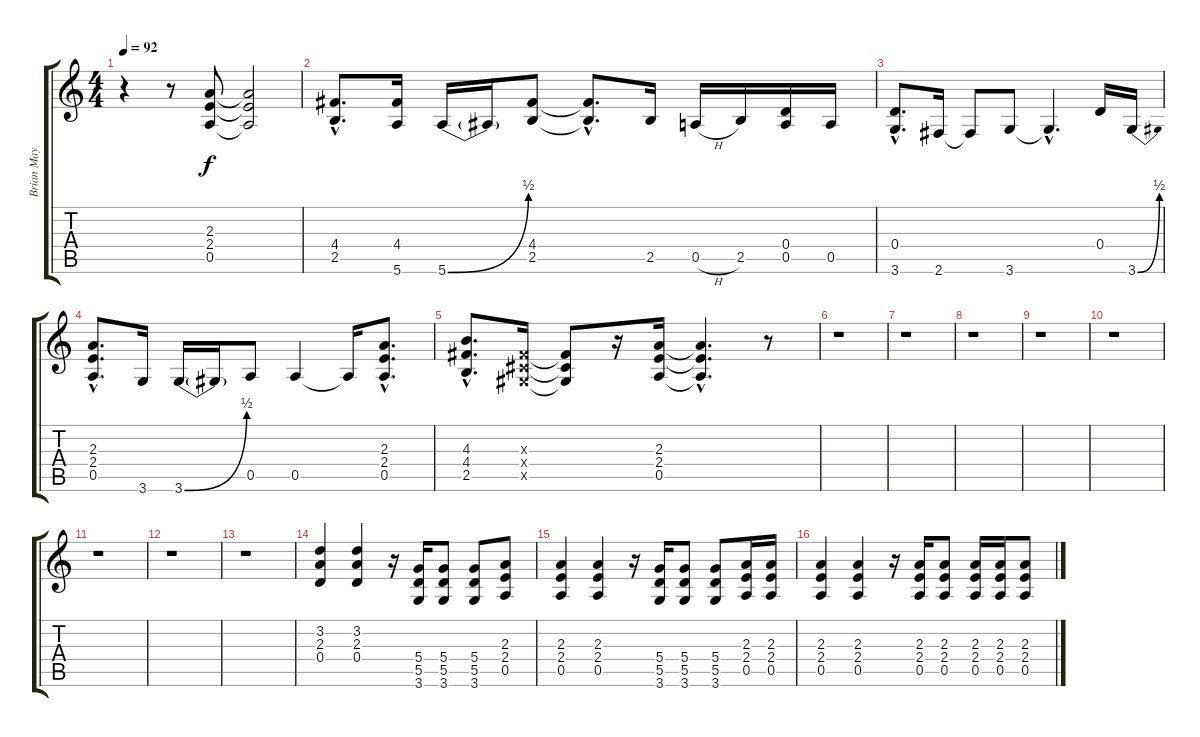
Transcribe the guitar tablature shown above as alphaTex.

\track ("Brian May Gtr 3" "Brian May ") {instrument distortionguitar}
\staff {score tabs}
\tuning (E4 B3 G3 D3 A2 E2) {hide}
\ts (4 4)
\tempo 92
\clef g2
\ks c
r.4{dy f instrument distortionguitar} r.8 (2.3 2.4 0.5).8 (2.3{t} 2.4{t} 0.5{t}).2 |
(4.4{hac} 2.5{hac}).8{d} (4.4 5.6).16 5.6{be (bend 0 0 60 2)}.16 5.6{t}.16 (4.4 2.5).8 (4.4{hac t} 2.5{hac t}).8{d} 2.5.16 0.5{h}.16 2.5.16 (0.4 0.5).16 0.5.16 |
(0.4{hac} 3.6{hac}).8{d} 2.6.16 2.6{t}.8 3.6.8 3.6{hac t}.4{d} 0.4.16 3.6{be (bend 0 0 60 2)}.16 |
(2.3{hac} 2.4{hac} 0.5{hac}).8{d} 3.6.16 3.6{be (bend 0 0 60 2)}.16 3.6{t}.16 0.5.8 0.5.4 0.5{t}.16 (2.3{hac} 2.4{hac} 0.5{hac}).8{d} |
(4.3{hac} 4.4{hac} 2.5{hac}).8{d} (-1.3{x} -1.4{x} -1.5{x}).16 (-1.3{t} -1.4{t} -1.5{t}).8 r.16 (2.3 2.4 0.5).16 (2.3{hac t} 2.4{hac t} 0.5{hac t}).4{d} r.8 |
r.1 |
r.1 |
r.1 |
r.1 |
r.1 |
r.1 |
r.1 |
r.1 |
(3.2 2.3 0.4).4 (3.2 2.3 0.4).4 r.16 (5.4 5.5 3.6).16 (5.4 5.5 3.6).8 (5.4 5.5 3.6).8 (2.3 2.4 0.5).8 |
(2.3 2.4 0.5).4 (2.3 2.4 0.5).4 r.16 (5.4 5.5 3.6).16 (5.4 5.5 3.6).8 (5.4 5.5 3.6).8 (2.3 2.4 0.5).16 (2.3 2.4 0.5).16 |
(2.3 2.4 0.5).4 (2.3 2.4 0.5).4 r.16 (2.3 2.4 0.5).16 (2.3 2.4 0.5).8 (2.3 2.4 0.5).16 (2.3 2.4 0.5).16 (2.3 2.4 0.5).8
